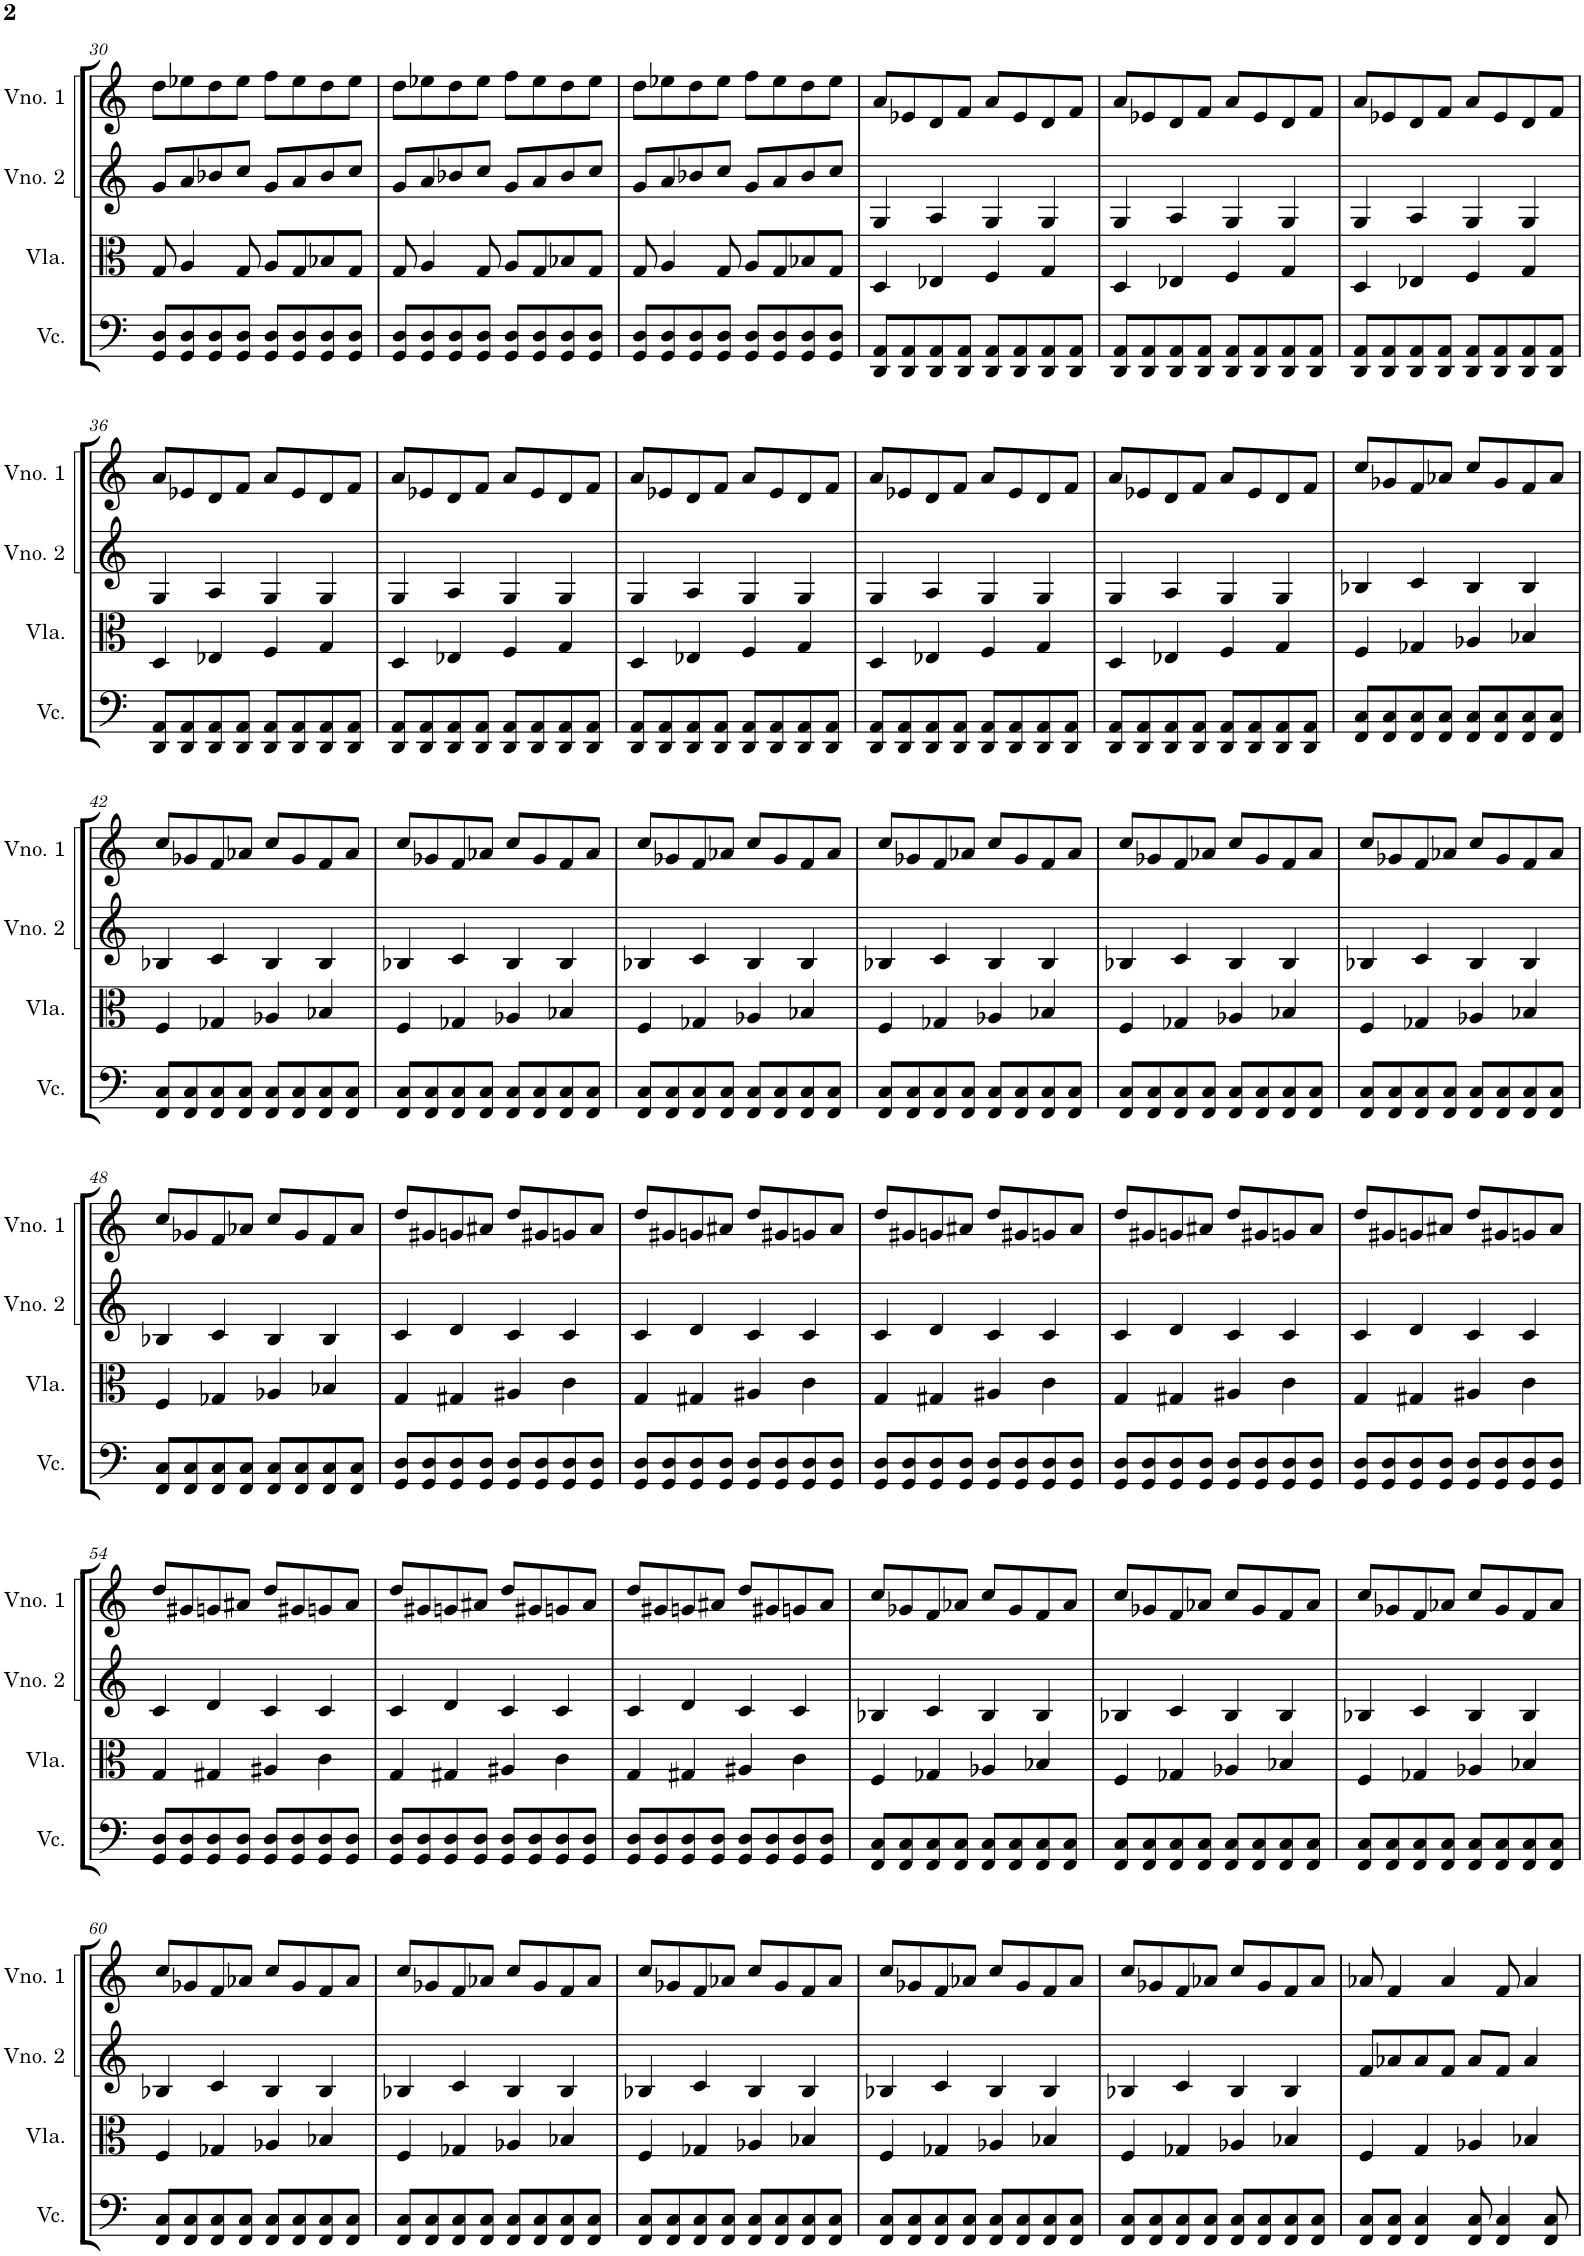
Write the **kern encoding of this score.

**kern	**kern	**kern	**kern
*part4	*part3	*part2	*part1
*staff4	*staff3	*staff2	*staff1
*I"Violoncelo	*I"Viola	*I"Violino 2	*I"Violino 1
*I'Vc.	*I'Vla.	*I'Vno. 2	*I'Vno. 1
!!LO:PB:g=z
*clefF4	*clefC3	*clefG2	*clefG2
*k[]	*k[]	*k[]	*k[]
*M4/4	*M4/4	*M4/4	*M4/4
=30	=30	=30	=30
8GG/ 8D/L	8G/	8g/L	8dd\L
8GG/ 8D/	4A/	8a/	8ee-X\
8GG/ 8D/	.	8b-X/	8dd\
8GG/ 8D/J	8G/	8cc/J	8ee-\J
8GG/ 8D/L	8A/L	8g/L	8ff\L
8GG/ 8D/	8G/	8a/	8ee-\
8GG/ 8D/	8B-X/	8b-/	8dd\
8GG/ 8D/J	8G/J	8cc/J	8ee-\J
=31	=31	=31	=31
8GG/ 8D/L	8G/	8g/L	8dd\L
8GG/ 8D/	4A/	8a/	8ee-X\
8GG/ 8D/	.	8b-X/	8dd\
8GG/ 8D/J	8G/	8cc/J	8ee-\J
8GG/ 8D/L	8A/L	8g/L	8ff\L
8GG/ 8D/	8G/	8a/	8ee-\
8GG/ 8D/	8B-X/	8b-/	8dd\
8GG/ 8D/J	8G/J	8cc/J	8ee-\J
=32	=32	=32	=32
8GG/ 8D/L	8G/	8g/L	8dd\L
8GG/ 8D/	4A/	8a/	8ee-X\
8GG/ 8D/	.	8b-X/	8dd\
8GG/ 8D/J	8G/	8cc/J	8ee-\J
8GG/ 8D/L	8A/L	8g/L	8ff\L
8GG/ 8D/	8G/	8a/	8ee-\
8GG/ 8D/	8B-X/	8b-/	8dd\
8GG/ 8D/J	8G/J	8cc/J	8ee-\J
=33	=33	=33	=33
8DD/ 8AA/L	4D/	4G/	8a/L
8DD/ 8AA/	.	.	8e-X/
8DD/ 8AA/	4E-X/	4A/	8d/
8DD/ 8AA/J	.	.	8f/J
8DD/ 8AA/L	4F/	4G/	8a/L
8DD/ 8AA/	.	.	8e-/
8DD/ 8AA/	4G/	4G/	8d/
8DD/ 8AA/J	.	.	8f/J
=34	=34	=34	=34
8DD/ 8AA/L	4D/	4G/	8a/L
8DD/ 8AA/	.	.	8e-X/
8DD/ 8AA/	4E-X/	4A/	8d/
8DD/ 8AA/J	.	.	8f/J
8DD/ 8AA/L	4F/	4G/	8a/L
8DD/ 8AA/	.	.	8e-/
8DD/ 8AA/	4G/	4G/	8d/
8DD/ 8AA/J	.	.	8f/J
=35	=35	=35	=35
8DD/ 8AA/L	4D/	4G/	8a/L
8DD/ 8AA/	.	.	8e-X/
8DD/ 8AA/	4E-X/	4A/	8d/
8DD/ 8AA/J	.	.	8f/J
8DD/ 8AA/L	4F/	4G/	8a/L
8DD/ 8AA/	.	.	8e-/
8DD/ 8AA/	4G/	4G/	8d/
8DD/ 8AA/J	.	.	8f/J
!!LO:LB:g=z
=36	=36	=36	=36
8DD/ 8AA/L	4D/	4G/	8a/L
8DD/ 8AA/	.	.	8e-X/
8DD/ 8AA/	4E-X/	4A/	8d/
8DD/ 8AA/J	.	.	8f/J
8DD/ 8AA/L	4F/	4G/	8a/L
8DD/ 8AA/	.	.	8e-/
8DD/ 8AA/	4G/	4G/	8d/
8DD/ 8AA/J	.	.	8f/J
=37	=37	=37	=37
8DD/ 8AA/L	4D/	4G/	8a/L
8DD/ 8AA/	.	.	8e-X/
8DD/ 8AA/	4E-X/	4A/	8d/
8DD/ 8AA/J	.	.	8f/J
8DD/ 8AA/L	4F/	4G/	8a/L
8DD/ 8AA/	.	.	8e-/
8DD/ 8AA/	4G/	4G/	8d/
8DD/ 8AA/J	.	.	8f/J
=38	=38	=38	=38
8DD/ 8AA/L	4D/	4G/	8a/L
8DD/ 8AA/	.	.	8e-X/
8DD/ 8AA/	4E-X/	4A/	8d/
8DD/ 8AA/J	.	.	8f/J
8DD/ 8AA/L	4F/	4G/	8a/L
8DD/ 8AA/	.	.	8e-/
8DD/ 8AA/	4G/	4G/	8d/
8DD/ 8AA/J	.	.	8f/J
=39	=39	=39	=39
8DD/ 8AA/L	4D/	4G/	8a/L
8DD/ 8AA/	.	.	8e-X/
8DD/ 8AA/	4E-X/	4A/	8d/
8DD/ 8AA/J	.	.	8f/J
8DD/ 8AA/L	4F/	4G/	8a/L
8DD/ 8AA/	.	.	8e-/
8DD/ 8AA/	4G/	4G/	8d/
8DD/ 8AA/J	.	.	8f/J
=40	=40	=40	=40
8DD/ 8AA/L	4D/	4G/	8a/L
8DD/ 8AA/	.	.	8e-X/
8DD/ 8AA/	4E-X/	4A/	8d/
8DD/ 8AA/J	.	.	8f/J
8DD/ 8AA/L	4F/	4G/	8a/L
8DD/ 8AA/	.	.	8e-/
8DD/ 8AA/	4G/	4G/	8d/
8DD/ 8AA/J	.	.	8f/J
=41	=41	=41	=41
8FF/ 8C/L	4F/	4B-X/	8cc/L
8FF/ 8C/	.	.	8g-X/
8FF/ 8C/	4G-X/	4c/	8f/
8FF/ 8C/J	.	.	8a-X/J
8FF/ 8C/L	4A-X/	4B-/	8cc/L
8FF/ 8C/	.	.	8g-/
8FF/ 8C/	4B-X/	4B-/	8f/
8FF/ 8C/J	.	.	8a-/J
!!LO:LB:g=z
=42	=42	=42	=42
8FF/ 8C/L	4F/	4B-X/	8cc/L
8FF/ 8C/	.	.	8g-X/
8FF/ 8C/	4G-X/	4c/	8f/
8FF/ 8C/J	.	.	8a-X/J
8FF/ 8C/L	4A-X/	4B-/	8cc/L
8FF/ 8C/	.	.	8g-/
8FF/ 8C/	4B-X/	4B-/	8f/
8FF/ 8C/J	.	.	8a-/J
=43	=43	=43	=43
8FF/ 8C/L	4F/	4B-X/	8cc/L
8FF/ 8C/	.	.	8g-X/
8FF/ 8C/	4G-X/	4c/	8f/
8FF/ 8C/J	.	.	8a-X/J
8FF/ 8C/L	4A-X/	4B-/	8cc/L
8FF/ 8C/	.	.	8g-/
8FF/ 8C/	4B-X/	4B-/	8f/
8FF/ 8C/J	.	.	8a-/J
=44	=44	=44	=44
8FF/ 8C/L	4F/	4B-X/	8cc/L
8FF/ 8C/	.	.	8g-X/
8FF/ 8C/	4G-X/	4c/	8f/
8FF/ 8C/J	.	.	8a-X/J
8FF/ 8C/L	4A-X/	4B-/	8cc/L
8FF/ 8C/	.	.	8g-/
8FF/ 8C/	4B-X/	4B-/	8f/
8FF/ 8C/J	.	.	8a-/J
=45	=45	=45	=45
8FF/ 8C/L	4F/	4B-X/	8cc/L
8FF/ 8C/	.	.	8g-X/
8FF/ 8C/	4G-X/	4c/	8f/
8FF/ 8C/J	.	.	8a-X/J
8FF/ 8C/L	4A-X/	4B-/	8cc/L
8FF/ 8C/	.	.	8g-/
8FF/ 8C/	4B-X/	4B-/	8f/
8FF/ 8C/J	.	.	8a-/J
=46	=46	=46	=46
8FF/ 8C/L	4F/	4B-X/	8cc/L
8FF/ 8C/	.	.	8g-X/
8FF/ 8C/	4G-X/	4c/	8f/
8FF/ 8C/J	.	.	8a-X/J
8FF/ 8C/L	4A-X/	4B-/	8cc/L
8FF/ 8C/	.	.	8g-/
8FF/ 8C/	4B-X/	4B-/	8f/
8FF/ 8C/J	.	.	8a-/J
=47	=47	=47	=47
8FF/ 8C/L	4F/	4B-X/	8cc/L
8FF/ 8C/	.	.	8g-X/
8FF/ 8C/	4G-X/	4c/	8f/
8FF/ 8C/J	.	.	8a-X/J
8FF/ 8C/L	4A-X/	4B-/	8cc/L
8FF/ 8C/	.	.	8g-/
8FF/ 8C/	4B-X/	4B-/	8f/
8FF/ 8C/J	.	.	8a-/J
!!LO:LB:g=z
=48	=48	=48	=48
8FF/ 8C/L	4F/	4B-X/	8cc/L
8FF/ 8C/	.	.	8g-X/
8FF/ 8C/	4G-X/	4c/	8f/
8FF/ 8C/J	.	.	8a-X/J
8FF/ 8C/L	4A-X/	4B-/	8cc/L
8FF/ 8C/	.	.	8g-/
8FF/ 8C/	4B-X/	4B-/	8f/
8FF/ 8C/J	.	.	8a-/J
=49	=49	=49	=49
8GG/ 8D/L	4G/	4c/	8dd/L
8GG/ 8D/	.	.	8g#X/
8GG/ 8D/	4G#X/	4d/	8gn/
8GG/ 8D/J	.	.	8a#X/J
8GG/ 8D/L	4A#X/	4c/	8dd/L
8GG/ 8D/	.	.	8g#X/
8GG/ 8D/	4c\	4c/	8gn/
8GG/ 8D/J	.	.	8a#/J
=50	=50	=50	=50
8GG/ 8D/L	4G/	4c/	8dd/L
8GG/ 8D/	.	.	8g#X/
8GG/ 8D/	4G#X/	4d/	8gn/
8GG/ 8D/J	.	.	8a#X/J
8GG/ 8D/L	4A#X/	4c/	8dd/L
8GG/ 8D/	.	.	8g#X/
8GG/ 8D/	4c\	4c/	8gn/
8GG/ 8D/J	.	.	8a#/J
=51	=51	=51	=51
8GG/ 8D/L	4G/	4c/	8dd/L
8GG/ 8D/	.	.	8g#X/
8GG/ 8D/	4G#X/	4d/	8gn/
8GG/ 8D/J	.	.	8a#X/J
8GG/ 8D/L	4A#X/	4c/	8dd/L
8GG/ 8D/	.	.	8g#X/
8GG/ 8D/	4c\	4c/	8gn/
8GG/ 8D/J	.	.	8a#/J
=52	=52	=52	=52
8GG/ 8D/L	4G/	4c/	8dd/L
8GG/ 8D/	.	.	8g#X/
8GG/ 8D/	4G#X/	4d/	8gn/
8GG/ 8D/J	.	.	8a#X/J
8GG/ 8D/L	4A#X/	4c/	8dd/L
8GG/ 8D/	.	.	8g#X/
8GG/ 8D/	4c\	4c/	8gn/
8GG/ 8D/J	.	.	8a#/J
=53	=53	=53	=53
8GG/ 8D/L	4G/	4c/	8dd/L
8GG/ 8D/	.	.	8g#X/
8GG/ 8D/	4G#X/	4d/	8gn/
8GG/ 8D/J	.	.	8a#X/J
8GG/ 8D/L	4A#X/	4c/	8dd/L
8GG/ 8D/	.	.	8g#X/
8GG/ 8D/	4c\	4c/	8gn/
8GG/ 8D/J	.	.	8a#/J
!!LO:LB:g=z
=54	=54	=54	=54
8GG/ 8D/L	4G/	4c/	8dd/L
8GG/ 8D/	.	.	8g#X/
8GG/ 8D/	4G#X/	4d/	8gn/
8GG/ 8D/J	.	.	8a#X/J
8GG/ 8D/L	4A#X/	4c/	8dd/L
8GG/ 8D/	.	.	8g#X/
8GG/ 8D/	4c\	4c/	8gn/
8GG/ 8D/J	.	.	8a#/J
=55	=55	=55	=55
8GG/ 8D/L	4G/	4c/	8dd/L
8GG/ 8D/	.	.	8g#X/
8GG/ 8D/	4G#X/	4d/	8gn/
8GG/ 8D/J	.	.	8a#X/J
8GG/ 8D/L	4A#X/	4c/	8dd/L
8GG/ 8D/	.	.	8g#X/
8GG/ 8D/	4c\	4c/	8gn/
8GG/ 8D/J	.	.	8a#/J
=56	=56	=56	=56
8GG/ 8D/L	4G/	4c/	8dd/L
8GG/ 8D/	.	.	8g#X/
8GG/ 8D/	4G#X/	4d/	8gn/
8GG/ 8D/J	.	.	8a#X/J
8GG/ 8D/L	4A#X/	4c/	8dd/L
8GG/ 8D/	.	.	8g#X/
8GG/ 8D/	4c\	4c/	8gn/
8GG/ 8D/J	.	.	8a#/J
=57	=57	=57	=57
8FF/ 8C/L	4F/	4B-X/	8cc/L
8FF/ 8C/	.	.	8g-X/
8FF/ 8C/	4G-X/	4c/	8f/
8FF/ 8C/J	.	.	8a-X/J
8FF/ 8C/L	4A-X/	4B-/	8cc/L
8FF/ 8C/	.	.	8g-/
8FF/ 8C/	4B-X/	4B-/	8f/
8FF/ 8C/J	.	.	8a-/J
=58	=58	=58	=58
8FF/ 8C/L	4F/	4B-X/	8cc/L
8FF/ 8C/	.	.	8g-X/
8FF/ 8C/	4G-X/	4c/	8f/
8FF/ 8C/J	.	.	8a-X/J
8FF/ 8C/L	4A-X/	4B-/	8cc/L
8FF/ 8C/	.	.	8g-/
8FF/ 8C/	4B-X/	4B-/	8f/
8FF/ 8C/J	.	.	8a-/J
=59	=59	=59	=59
8FF/ 8C/L	4F/	4B-X/	8cc/L
8FF/ 8C/	.	.	8g-X/
8FF/ 8C/	4G-X/	4c/	8f/
8FF/ 8C/J	.	.	8a-X/J
8FF/ 8C/L	4A-X/	4B-/	8cc/L
8FF/ 8C/	.	.	8g-/
8FF/ 8C/	4B-X/	4B-/	8f/
8FF/ 8C/J	.	.	8a-/J
!!LO:LB:g=z
=60	=60	=60	=60
8FF/ 8C/L	4F/	4B-X/	8cc/L
8FF/ 8C/	.	.	8g-X/
8FF/ 8C/	4G-X/	4c/	8f/
8FF/ 8C/J	.	.	8a-X/J
8FF/ 8C/L	4A-X/	4B-/	8cc/L
8FF/ 8C/	.	.	8g-/
8FF/ 8C/	4B-X/	4B-/	8f/
8FF/ 8C/J	.	.	8a-/J
=61	=61	=61	=61
8FF/ 8C/L	4F/	4B-X/	8cc/L
8FF/ 8C/	.	.	8g-X/
8FF/ 8C/	4G-X/	4c/	8f/
8FF/ 8C/J	.	.	8a-X/J
8FF/ 8C/L	4A-X/	4B-/	8cc/L
8FF/ 8C/	.	.	8g-/
8FF/ 8C/	4B-X/	4B-/	8f/
8FF/ 8C/J	.	.	8a-/J
=62	=62	=62	=62
8FF/ 8C/L	4F/	4B-X/	8cc/L
8FF/ 8C/	.	.	8g-X/
8FF/ 8C/	4G-X/	4c/	8f/
8FF/ 8C/J	.	.	8a-X/J
8FF/ 8C/L	4A-X/	4B-/	8cc/L
8FF/ 8C/	.	.	8g-/
8FF/ 8C/	4B-X/	4B-/	8f/
8FF/ 8C/J	.	.	8a-/J
=63	=63	=63	=63
8FF/ 8C/L	4F/	4B-X/	8cc/L
8FF/ 8C/	.	.	8g-X/
8FF/ 8C/	4G-X/	4c/	8f/
8FF/ 8C/J	.	.	8a-X/J
8FF/ 8C/L	4A-X/	4B-/	8cc/L
8FF/ 8C/	.	.	8g-/
8FF/ 8C/	4B-X/	4B-/	8f/
8FF/ 8C/J	.	.	8a-/J
=64	=64	=64	=64
8FF/ 8C/L	4F/	4B-X/	8cc/L
8FF/ 8C/	.	.	8g-X/
8FF/ 8C/	4G-X/	4c/	8f/
8FF/ 8C/J	.	.	8a-X/J
8FF/ 8C/L	4A-X/	4B-/	8cc/L
8FF/ 8C/	.	.	8g-/
8FF/ 8C/	4B-X/	4B-/	8f/
8FF/ 8C/J	.	.	8a-/J
=65	=65	=65	=65
8FF/ 8C/L	4F/	8f/L	8a-X/
8FF/ 8C/J	.	8a-X/	4f/
4FF/ 4C/	4G/	8a-/	.
.	.	8f/J	4a-/
8FF/ 8C/	4A-X/	8a-/L	.
4FF/ 4C/	.	8f/J	8f/
.	4B-X/	4a-/	4a-/
8FF/ 8C/	.	.	.
=	=	=	=
*-	*-	*-	*-
